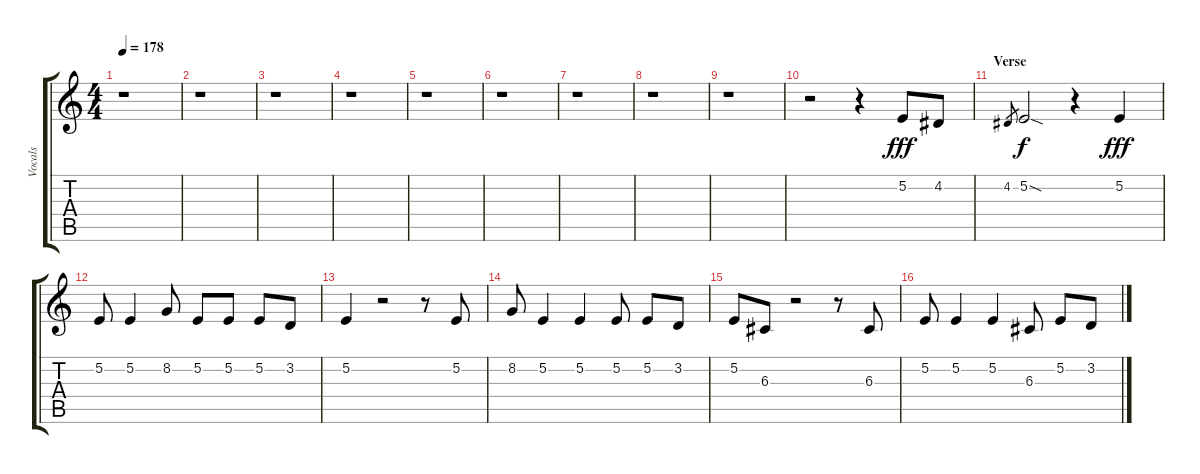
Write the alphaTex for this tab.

\track ("Vocals" "Vocals") {instrument altosax}
\staff {score tabs}
\tuning (E4 B3 G3 D3 A2 E2) {hide}
\ts (4 4)
\tempo 178
\clef g2
\ks c
r.1{dy fff} |
r.1 |
r.1 |
r.1 |
r.1 |
r.1 |
r.1 |
r.1 |
r.1 |
r.2 r.4 5.2.8 4.2.8 |
\section ("" "Verse")
4.2.8{gr} 5.2{sod}.2{dy f} r.4 5.2.4{dy fff} |
5.2.8 5.2.4 8.2.8 5.2.8 5.2.8 5.2.8 3.2.8 |
5.2.4 r.2 r.8 5.2.8 |
8.2.8 5.2.4 5.2.4 5.2.8 5.2.8 3.2.8 |
5.2.8 6.3.8 r.2 r.8 6.3.8 |
5.2.8 5.2.4 5.2.4 6.3.8 5.2.8 3.2.8
